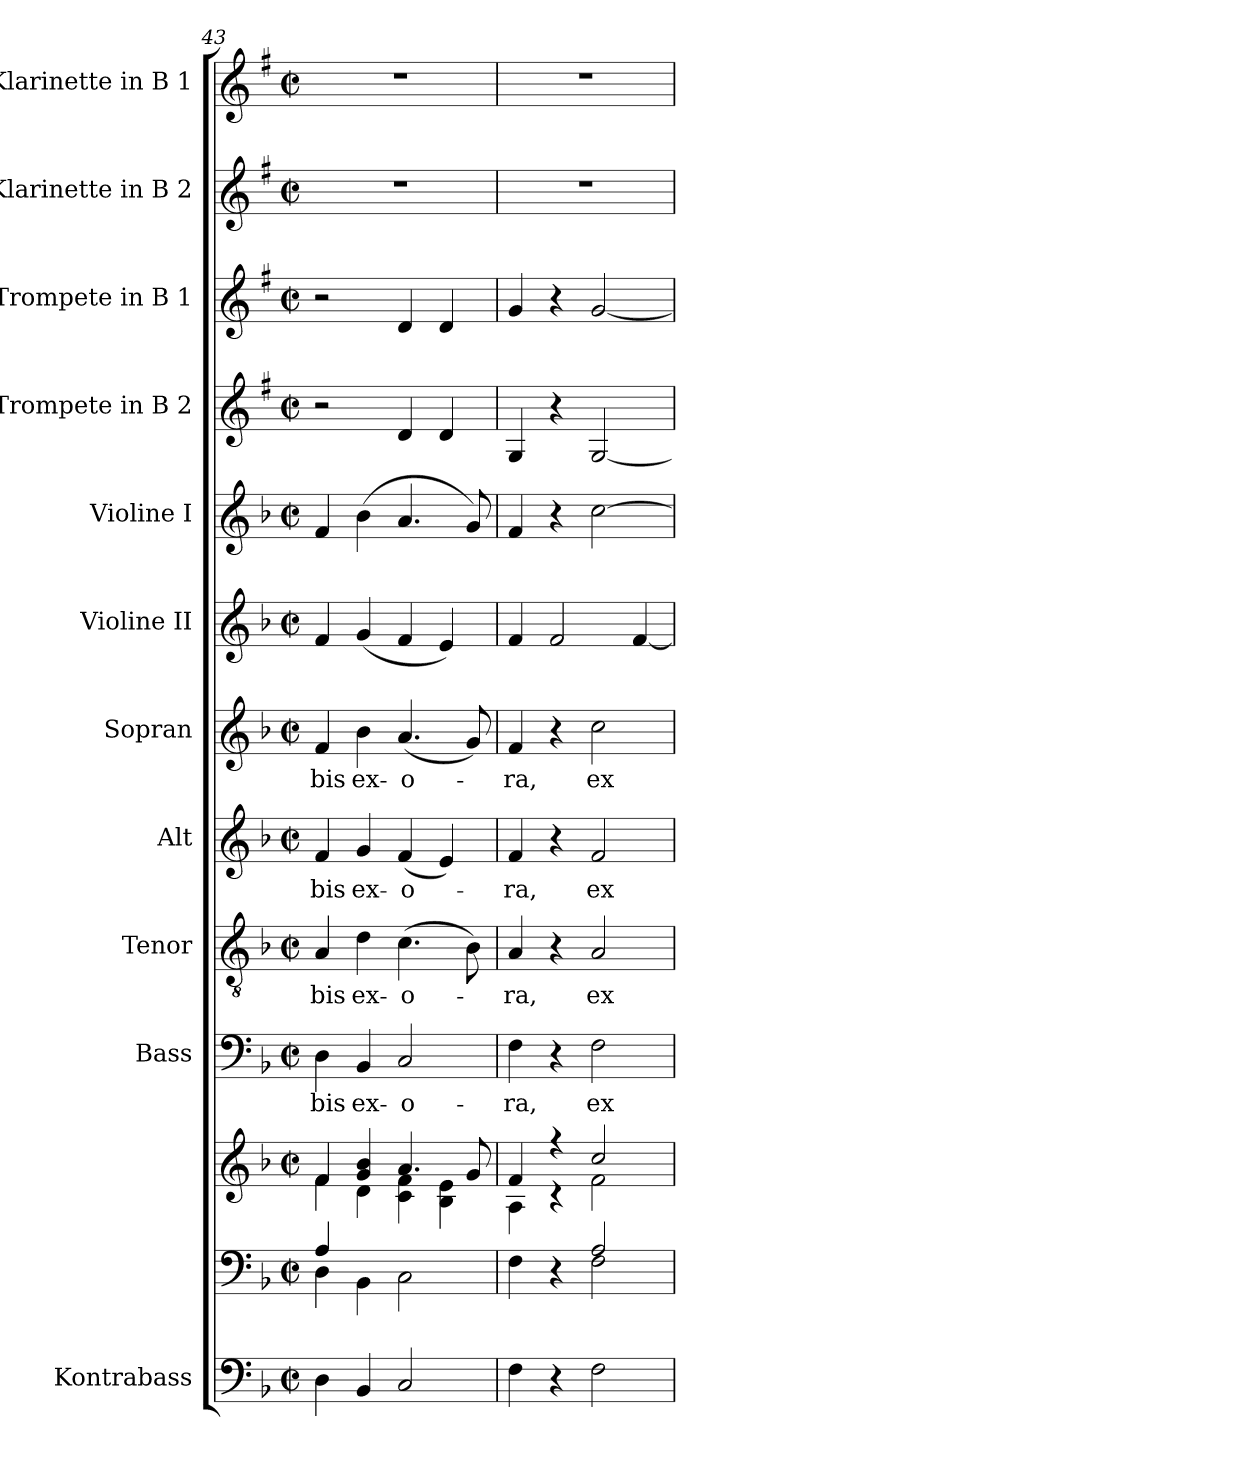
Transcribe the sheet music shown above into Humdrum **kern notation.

**kern	**kern	**kern	**kern	**text	**kern	**text	**kern	**text	**kern	**text	**kern	**kern	**kern	**kern	**kern	**kern
*part12	*part11	*part11	*part10	*part10	*part9	*part9	*part8	*part8	*part7	*part7	*part6	*part5	*part4	*part3	*part2	*part1
*staff13	*staff12	*staff11	*staff10	*staff10	*staff9	*staff9	*staff8	*staff8	*staff7	*staff7	*staff6	*staff5	*staff4	*staff3	*staff2	*staff1
*I"Kontrabass	*	*	*I"Bass	*	*I"Tenor	*	*I"Alt	*	*I"Sopran	*	*I"Violine II	*I"Violine I	*I"Trompete in B 2	*I"Trompete in B 1	*I"Klarinette in B 2	*I"Klarinette in B 1
*I'Kb.	*	*	*I'B	*	*I'T	*	*I'A	*	*I'S	*	*I'Vl. II	*I'Vl. I	*	*	*	*
*clefF4	*clefF4	*clefG2	*clefF4	*	*clefGv2	*	*clefG2	*	*clefG2	*	*clefG2	*clefG2	*clefG2	*clefG2	*clefG2	*clefG2
*ITrd7c12	*	*	*	*	*	*	*	*	*	*	*	*	*ITrd1c2	*ITrd1c2	*ITrd1c2	*ITrd1c2
*k[b-]	*k[b-]	*k[b-]	*k[b-]	*	*k[b-]	*	*k[b-]	*	*k[b-]	*	*k[b-]	*k[b-]	*k[b-]	*k[b-]	*k[b-]	*k[b-]
*F:	*F:	*F:	*F:	*	*F:	*	*F:	*	*F:	*	*F:	*F:	*F:	*F:	*F:	*F:
*M2/2	*M2/2	*M2/2	*M2/2	*	*M2/2	*	*M2/2	*	*M2/2	*	*M2/2	*M2/2	*M2/2	*M2/2	*M2/2	*M2/2
*met(c|)	*met(c|)	*met(c|)	*met(c|)	*	*met(c|)	*	*met(c|)	*	*met(c|)	*	*met(c|)	*met(c|)	*met(c|)	*met(c|)	*met(c|)	*met(c|)
=43	=43	=43	=43	=43	=43	=43	=43	=43	=43	=43	=43	=43	=43	=43	=43	=43
*	*^	*^	*	*	*	*	*	*	*	*	*	*	*	*	*	*
!	!	!	!	!	!	!LO:LY:b	!	!LO:LY:b	!	!LO:LY:b	!	!LO:LY:b	!	!	!	!	!	!
4DD\	4A/	4D\	4f/	4f\	4D\	-bis	4A/	-bis	4f/	-bis	4f/	-bis	4f/	4f/	2r	2r	1r	1r
!	!	!	!	!	!	!LO:LY:b	!	!LO:LY:b	!	!LO:LY:b	!	!LO:LY:b	!	!	!	!	!	!
4BBB-/	2.ryy	4BB-\	4g/ 4b-/	4d\	4BB-/	ex-	4d\	ex-	4g/	ex-	4b-\	ex-	(<4g/	(>4b-\	.	.	.	.
!	!	!	!	!	!	!LO:LY:b	!	!LO:LY:b	!	!LO:LY:b	!	!LO:LY:b	!	!	!	!	!	!
2CC/	.	2C\	4.a/	4c\ 4f\	2C/	-o-	(>4.c\	-o-	(<4f/	-o-	(<4.a/	-o-	4f/	4.a/	4c/	4c/	.	.
.	.	.	.	4B-\ 4e\	.	.	.	.	4e/)	.	.	.	4e/)	.	4c/	4c/	.	.
.	.	.	8g/	.	.	.	8B-\)	.	.	.	8g/)	.	.	8g/)	.	.	.	.
!!LO:PB:g=z
=44	=44	=44	=44	=44	=44	=44	=44	=44	=44	=44	=44	=44	=44	=44	=44	=44	=44	=44
!	!	!	!	!	!	!LO:LY:b	!	!LO:LY:b	!	!LO:LY:b	!	!LO:LY:b	!	!	!	!	!	!
4FF\	2ryy	4F\	4f/	4A\	4F\	-ra,	4A/	-ra,	4f/	-ra,	4f/	-ra,	4f/	4f/	4F/	4f/	1r	1r
4r	.	4r	4r	4r	4r	.	4r	.	4r	.	4r	.	2f/	4r	4r	4r	.	.
!	!	!	!	!	!	!LO:LY:b	!	!LO:LY:b	!	!LO:LY:b	!	!LO:LY:b	!	!	!	!	!	!
2FF\	2A/	2F\	2cc/	2f\	2F\	ex-	2A/	ex-	2f/	ex-	2cc\	ex-	.	[2cc\	[2F/	[2f/	.	.
.	.	.	.	.	.	.	.	.	.	.	.	.	[4f/	.	.	.	.	.
*	*v	*v	*	*	*	*	*	*	*	*	*	*	*	*	*	*	*	*
*	*	*v	*v	*	*	*	*	*	*	*	*	*	*	*	*	*	*
=	=	=	=	=	=	=	=	=	=	=	=	=	=	=	=	=
*-	*-	*-	*-	*-	*-	*-	*-	*-	*-	*-	*-	*-	*-	*-	*-	*-
